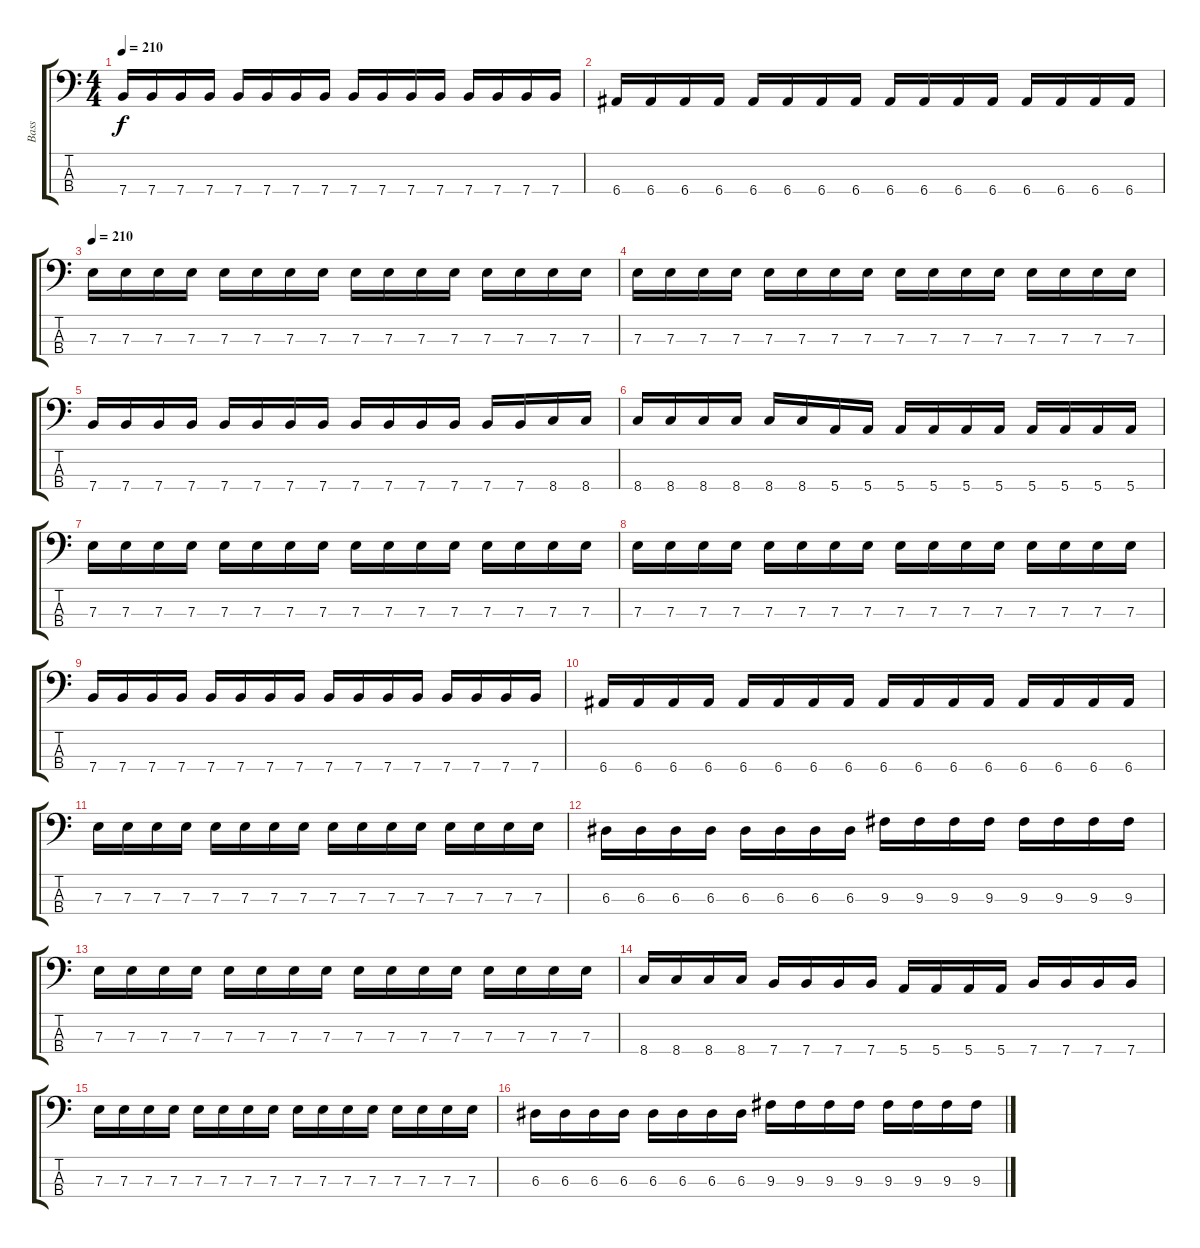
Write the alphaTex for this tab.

\track ("Bass" "Bass") {instrument electricbasspick}
\staff {score tabs}
\tuning (G2 D2 A1 E1) {hide}
\ts (4 4)
\tempo 210
\clef f4
\ks c
7.4.16{dy f} 7.4.16 7.4.16 7.4.16 7.4.16 7.4.16 7.4.16 7.4.16 7.4.16 7.4.16 7.4.16 7.4.16 7.4.16 7.4.16 7.4.16 7.4.16 |
6.4.16 6.4.16 6.4.16 6.4.16 6.4.16 6.4.16 6.4.16 6.4.16 6.4.16 6.4.16 6.4.16 6.4.16 6.4.16 6.4.16 6.4.16 6.4.16 |
\tempo 210
7.3.16 7.3.16 7.3.16 7.3.16 7.3.16 7.3.16 7.3.16 7.3.16 7.3.16 7.3.16 7.3.16 7.3.16 7.3.16 7.3.16 7.3.16 7.3.16 |
7.3.16 7.3.16 7.3.16 7.3.16 7.3.16 7.3.16 7.3.16 7.3.16 7.3.16 7.3.16 7.3.16 7.3.16 7.3.16 7.3.16 7.3.16 7.3.16 |
7.4.16 7.4.16 7.4.16 7.4.16 7.4.16 7.4.16 7.4.16 7.4.16 7.4.16 7.4.16 7.4.16 7.4.16 7.4.16 7.4.16 8.4.16 8.4.16 |
8.4.16 8.4.16 8.4.16 8.4.16 8.4.16 8.4.16 5.4.16 5.4.16 5.4.16 5.4.16 5.4.16 5.4.16 5.4.16 5.4.16 5.4.16 5.4.16 |
7.3.16 7.3.16 7.3.16 7.3.16 7.3.16 7.3.16 7.3.16 7.3.16 7.3.16 7.3.16 7.3.16 7.3.16 7.3.16 7.3.16 7.3.16 7.3.16 |
7.3.16 7.3.16 7.3.16 7.3.16 7.3.16 7.3.16 7.3.16 7.3.16 7.3.16 7.3.16 7.3.16 7.3.16 7.3.16 7.3.16 7.3.16 7.3.16 |
7.4.16 7.4.16 7.4.16 7.4.16 7.4.16 7.4.16 7.4.16 7.4.16 7.4.16 7.4.16 7.4.16 7.4.16 7.4.16 7.4.16 7.4.16 7.4.16 |
6.4.16 6.4.16 6.4.16 6.4.16 6.4.16 6.4.16 6.4.16 6.4.16 6.4.16 6.4.16 6.4.16 6.4.16 6.4.16 6.4.16 6.4.16 6.4.16 |
7.3.16 7.3.16 7.3.16 7.3.16 7.3.16 7.3.16 7.3.16 7.3.16 7.3.16 7.3.16 7.3.16 7.3.16 7.3.16 7.3.16 7.3.16 7.3.16 |
6.3.16 6.3.16 6.3.16 6.3.16 6.3.16 6.3.16 6.3.16 6.3.16 9.3.16 9.3.16 9.3.16 9.3.16 9.3.16 9.3.16 9.3.16 9.3.16 |
7.3.16 7.3.16 7.3.16 7.3.16 7.3.16 7.3.16 7.3.16 7.3.16 7.3.16 7.3.16 7.3.16 7.3.16 7.3.16 7.3.16 7.3.16 7.3.16 |
8.4.16 8.4.16 8.4.16 8.4.16 7.4.16 7.4.16 7.4.16 7.4.16 5.4.16 5.4.16 5.4.16 5.4.16 7.4.16 7.4.16 7.4.16 7.4.16 |
7.3.16 7.3.16 7.3.16 7.3.16 7.3.16 7.3.16 7.3.16 7.3.16 7.3.16 7.3.16 7.3.16 7.3.16 7.3.16 7.3.16 7.3.16 7.3.16 |
6.3.16 6.3.16 6.3.16 6.3.16 6.3.16 6.3.16 6.3.16 6.3.16 9.3.16 9.3.16 9.3.16 9.3.16 9.3.16 9.3.16 9.3.16 9.3.16
